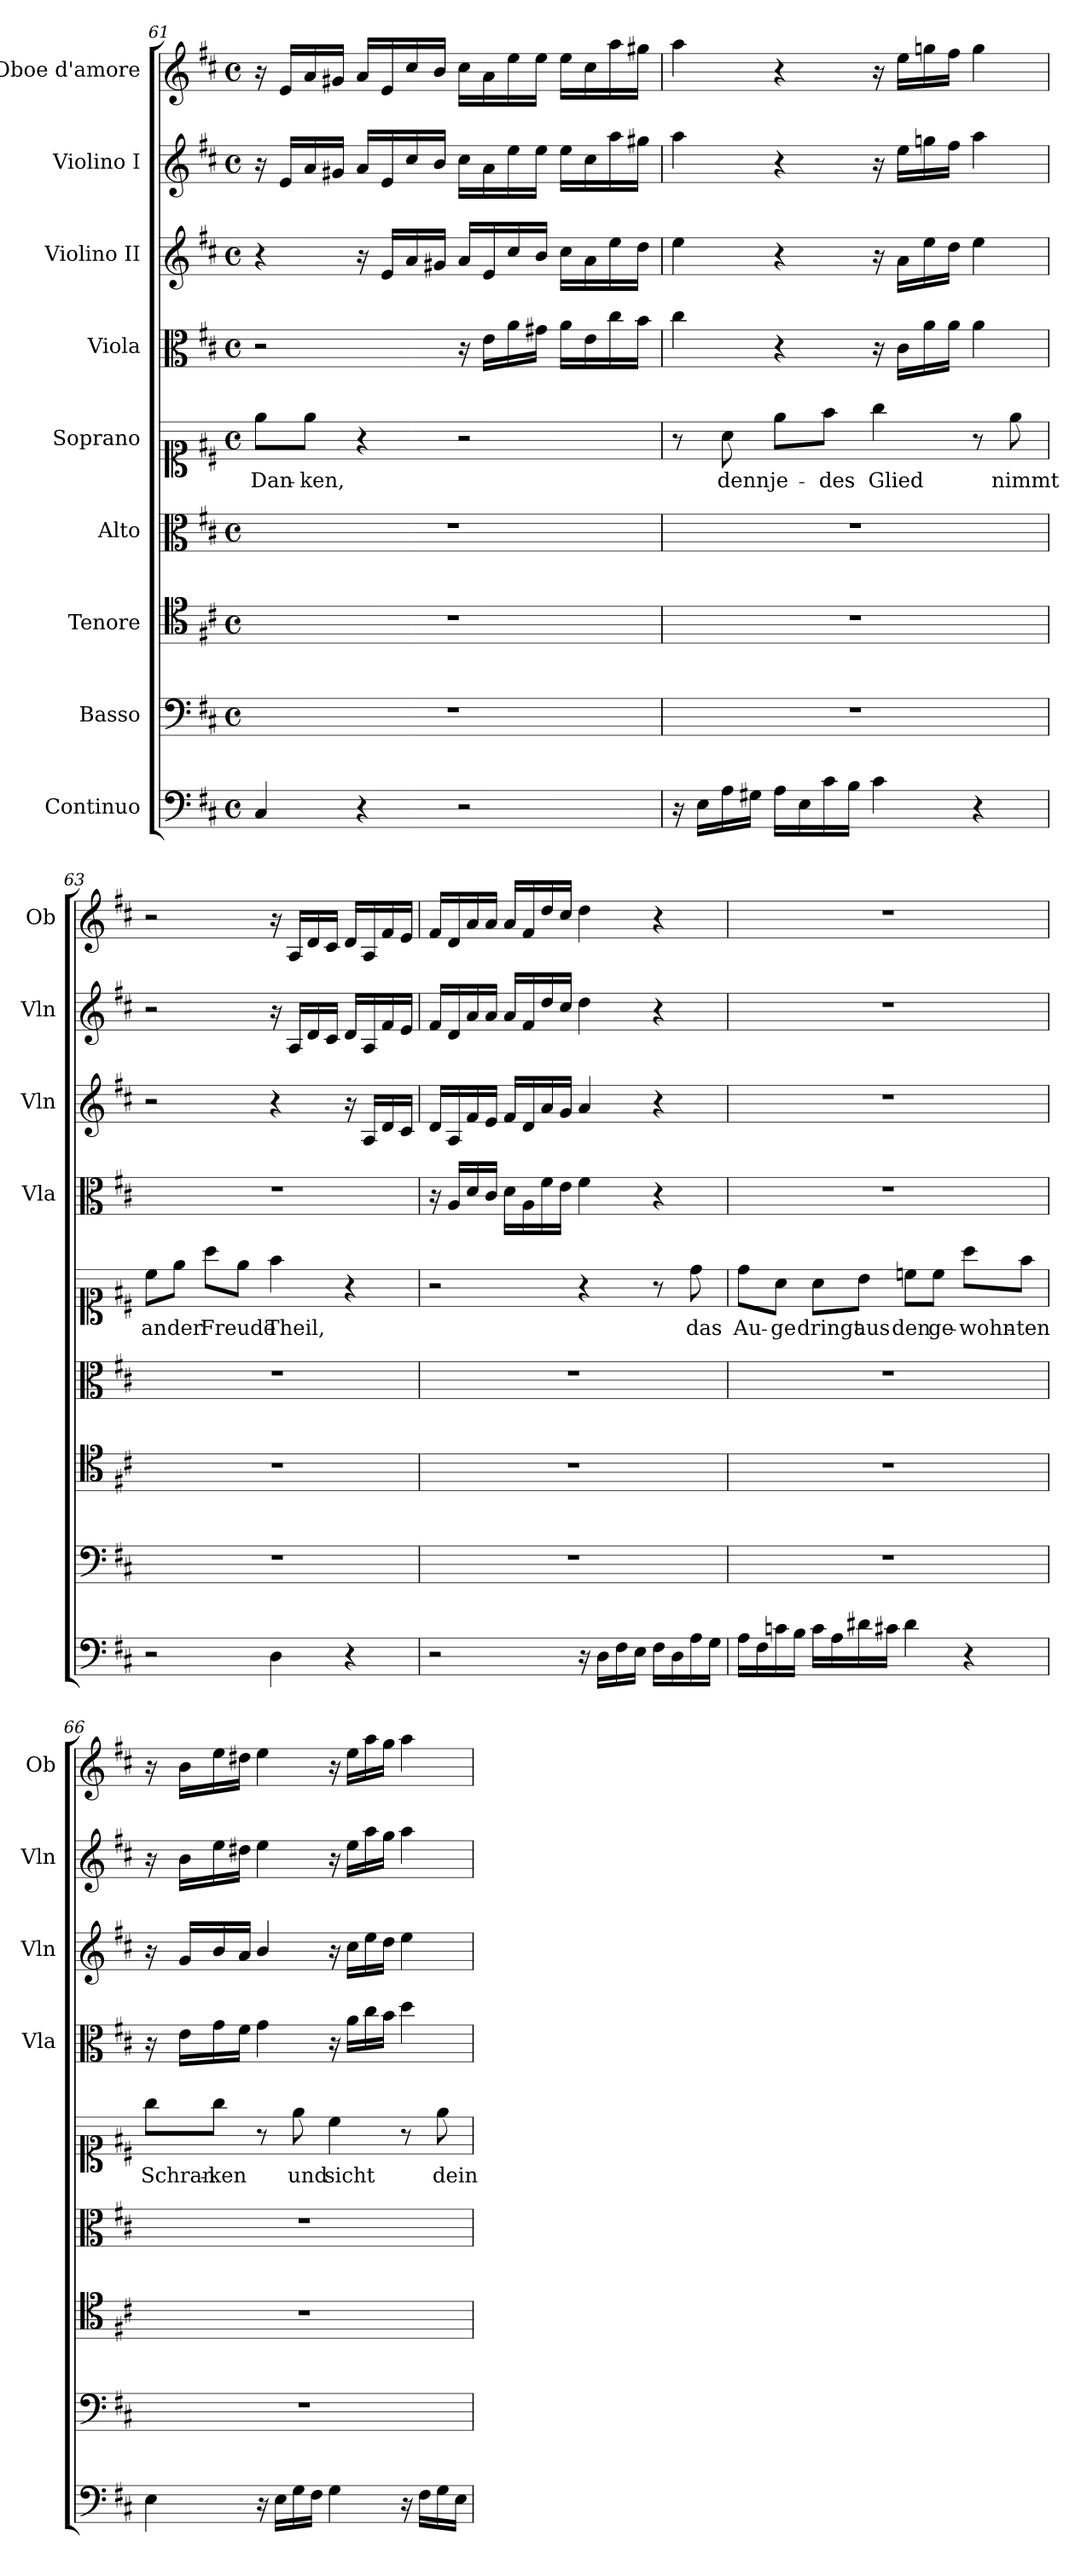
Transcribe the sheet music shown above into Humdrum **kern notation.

**kern	**kern	**kern	**kern	**kern	**text	**kern	**kern	**kern	**kern
*part9	*part8	*part7	*part6	*part5	*part5	*part4	*part3	*part2	*part1
*staff9	*staff8	*staff7	*staff6	*staff5	*staff5	*staff4	*staff3	*staff2	*staff1
*I"Continuo	*I"Basso	*I"Tenore	*I"Alto	*I"Soprano	*	*I"Viola	*I"Violino II	*I"Violino I	*I"Oboe d'amore
*	*	*	*	*	*	*I'Vla	*I'Vln	*I'Vln	*I'Ob
*clefF4	*clefF4	*clefC4	*clefC3	*clefC1	*	*clefC3	*clefG2	*clefG2	*clefG2
*k[f#c#]	*k[f#c#]	*k[f#c#]	*k[f#c#]	*k[f#c#]	*	*k[f#c#]	*k[f#c#]	*k[f#c#]	*k[f#c#]
*M4/4	*M4/4	*M4/4	*M4/4	*M4/4	*	*M4/4	*M4/4	*M4/4	*M4/4
*met(c)	*met(c)	*met(c)	*met(c)	*met(c)	*	*met(c)	*met(c)	*met(c)	*met(c)
=61	=61	=61	=61	=61	=61	=61	=61	=61	=61
!	!	!	!	!	!LO:LY:b	!	!	!	!
4C#/	1r	1r	1r	8ee\L	Dan-	2r	4r	16r	16r
.	.	.	.	.	.	.	.	16e/LL	16e/LL
!	!	!	!	!	!LO:LY:b	!	!	!	!
.	.	.	.	8ee\J	-ken,	.	.	16a/	16a/
.	.	.	.	.	.	.	.	16g#X/JJ	16g#X/JJ
4r	.	.	.	4r	.	.	16r	16a/LL	16a/LL
.	.	.	.	.	.	.	16e/LL	16e/	16e/
.	.	.	.	.	.	.	16a/	16cc#/	16cc#/
.	.	.	.	.	.	.	16g#X/JJ	16b/JJ	16b/JJ
2r	.	.	.	2r	.	16r	16a/LL	16cc#\LL	16cc#\LL
.	.	.	.	.	.	16e\LL	16e/	16a\	16a\
.	.	.	.	.	.	16a\	16cc#/	16ee\	16ee\
.	.	.	.	.	.	16g#X\JJ	16b/JJ	16ee\JJ	16ee\JJ
.	.	.	.	.	.	16a\LL	16cc#\LL	16ee\LL	16ee\LL
.	.	.	.	.	.	16e\	16a\	16cc#\	16cc#\
.	.	.	.	.	.	16cc#\	16ee\	16aa\	16aa\
.	.	.	.	.	.	16b\JJ	16dd\JJ	16gg#X\JJ	16gg#X\JJ
=62	=62	=62	=62	=62	=62	=62	=62	=62	=62
16r	1r	1r	1r	8r	.	4cc#\	4ee\	4aa\	4aa\
16E\LL	.	.	.	.	.	.	.	.	.
!	!	!	!	!	!LO:LY:b	!	!	!	!
16A\	.	.	.	8a\	denn	.	.	.	.
16G#X\JJ	.	.	.	.	.	.	.	.	.
!	!	!	!	!	!LO:LY:b	!	!	!	!
16A\LL	.	.	.	8ee\L	je-	4r	4r	4r	4r
16E\	.	.	.	.	.	.	.	.	.
!	!	!	!	!	!LO:LY:b	!	!	!	!
16c#\	.	.	.	8ff#\J	-des	.	.	.	.
16B\JJ	.	.	.	.	.	.	.	.	.
!	!	!	!	!	!LO:LY:b	!	!	!	!
4c#\	.	.	.	4gg\	Glied	16r	16r	16r	16r
.	.	.	.	.	.	16c#\LL	16a\LL	16ee\LL	16ee\LL
.	.	.	.	.	.	16a\	16ee\	16ggn\	16ggn\
.	.	.	.	.	.	16a\JJ	16dd\JJ	16ff#\JJ	16ff#\JJ
4r	.	.	.	8r	.	4a\	4ee\	4aa\	4gg\
!	!	!	!	!	!LO:LY:b	!	!	!	!
.	.	.	.	8ee\	nimmt	.	.	.	.
!!LO:PB:g=z
=63	=63	=63	=63	=63	=63	=63	=63	=63	=63
!	!	!	!	!	!LO:LY:b	!	!	!	!
2r	1r	1r	1r	8cc#\L	an	1r	2r	2r	2r
!	!	!	!	!	!LO:LY:b	!	!	!	!
.	.	.	.	8ee\J	der	.	.	.	.
!	!	!	!	!	!LO:LY:b	!	!	!	!
.	.	.	.	8aa\L	Freude	.	.	.	.
.	.	.	.	8ee\J	.	.	.	.	.
!	!	!	!	!	!LO:LY:b	!	!	!	!
4D\	.	.	.	4ff#\	Theil,	.	4r	16r	16r
.	.	.	.	.	.	.	.	16A/LL	16A/LL
.	.	.	.	.	.	.	.	16d/	16d/
.	.	.	.	.	.	.	.	16c#/JJ	16c#/JJ
4r	.	.	.	4r	.	.	16r	16d/LL	16d/LL
.	.	.	.	.	.	.	16A/LL	16A/	16A/
.	.	.	.	.	.	.	16d/	16f#/	16f#/
.	.	.	.	.	.	.	16c#/JJ	16e/JJ	16e/JJ
=64	=64	=64	=64	=64	=64	=64	=64	=64	=64
2r	1r	1r	1r	2r	.	16r	16d/LL	16f#/LL	16f#/LL
.	.	.	.	.	.	16A/LL	16A/	16d/	16d/
.	.	.	.	.	.	16d/	16f#/	16a/	16a/
.	.	.	.	.	.	16c#/JJ	16e/JJ	16a/JJ	16a/JJ
.	.	.	.	.	.	16d\LL	16f#/LL	16a/LL	16a/LL
.	.	.	.	.	.	16A\	16d/	16f#/	16f#/
.	.	.	.	.	.	16f#\	16a/	16dd/	16dd/
.	.	.	.	.	.	16e\JJ	16g/JJ	16cc#/JJ	16cc#/JJ
16r	.	.	.	4r	.	4f#\	4a/	4dd\	4dd\
16D\LL	.	.	.	.	.	.	.	.	.
16F#\	.	.	.	.	.	.	.	.	.
16E\JJ	.	.	.	.	.	.	.	.	.
16F#\LL	.	.	.	8r	.	4r	4r	4r	4r
16D\	.	.	.	.	.	.	.	.	.
!	!	!	!	!	!LO:LY:b	!	!	!	!
16A\	.	.	.	8dd\	das	.	.	.	.
16G\JJ	.	.	.	.	.	.	.	.	.
=65	=65	=65	=65	=65	=65	=65	=65	=65	=65
!	!	!	!	!	!LO:LY:b	!	!	!	!
16A\LL	1r	1r	1r	8dd\L	Au-	1r	1r	1r	1r
16F#\	.	.	.	.	.	.	.	.	.
!	!	!	!	!	!LO:LY:b	!	!	!	!
16cn\	.	.	.	8a\J	-ge	.	.	.	.
16B\JJ	.	.	.	.	.	.	.	.	.
!	!	!	!	!	!LO:LY:b	!	!	!	!
16c\LL	.	.	.	8a\L	dringt	.	.	.	.
16A\	.	.	.	.	.	.	.	.	.
!	!	!	!	!	!LO:LY:b	!	!	!	!
16d#X\	.	.	.	8b\J	aus	.	.	.	.
16c#X\JJ	.	.	.	.	.	.	.	.	.
!	!	!	!	!	!LO:LY:b	!	!	!	!
4d#\	.	.	.	8ccn\L	den	.	.	.	.
!	!	!	!	!	!LO:LY:b	!	!	!	!
.	.	.	.	8cc\J	ge-	.	.	.	.
!	!	!	!	!	!LO:LY:b	!	!	!	!
4r	.	.	.	8aa\L	-wohn-	.	.	.	.
!	!	!	!	!	!LO:LY:b	!	!	!	!
.	.	.	.	8ff#\J	-ten	.	.	.	.
!!LO:PB:g=z
=66	=66	=66	=66	=66	=66	=66	=66	=66	=66
!	!	!	!	!	!LO:LY:b	!	!	!	!
4E\	1r	1r	1r	8gg\L	Schran-	16r	16r	16r	16r
.	.	.	.	.	.	16e\LL	16g/LL	16b\LL	16b\LL
!	!	!	!	!	!LO:LY:b	!	!	!	!
.	.	.	.	8gg\J	-ken	16g\	16b/	16ee\	16ee\
.	.	.	.	.	.	16f#\JJ	16a/JJ	16dd#X\JJ	16dd#X\JJ
16r	.	.	.	8r	.	4g\	4b/	4ee\	4ee\
16E\LL	.	.	.	.	.	.	.	.	.
!	!	!	!	!	!LO:LY:b	!	!	!	!
16G\	.	.	.	8ee\	und	.	.	.	.
16F#\JJ	.	.	.	.	.	.	.	.	.
!	!	!	!	!	!LO:LY:b	!	!	!	!
4G\	.	.	.	4cc#\	sicht	16r	16r	16r	16r
.	.	.	.	.	.	16a\LL	16cc#\LL	16ee\LL	16ee\LL
.	.	.	.	.	.	16cc#\	16ee\	16aa\	16aa\
.	.	.	.	.	.	16b\JJ	16dd\JJ	16gg\JJ	16gg\JJ
16r	.	.	.	8r	.	4dd\	4ee\	4aa\	4aa\
16F#\LL	.	.	.	.	.	.	.	.	.
!	!	!	!	!	!LO:LY:b	!	!	!	!
16G\	.	.	.	8ee\	dein	.	.	.	.
16E\JJ	.	.	.	.	.	.	.	.	.
=	=	=	=	=	=	=	=	=	=
*-	*-	*-	*-	*-	*-	*-	*-	*-	*-
